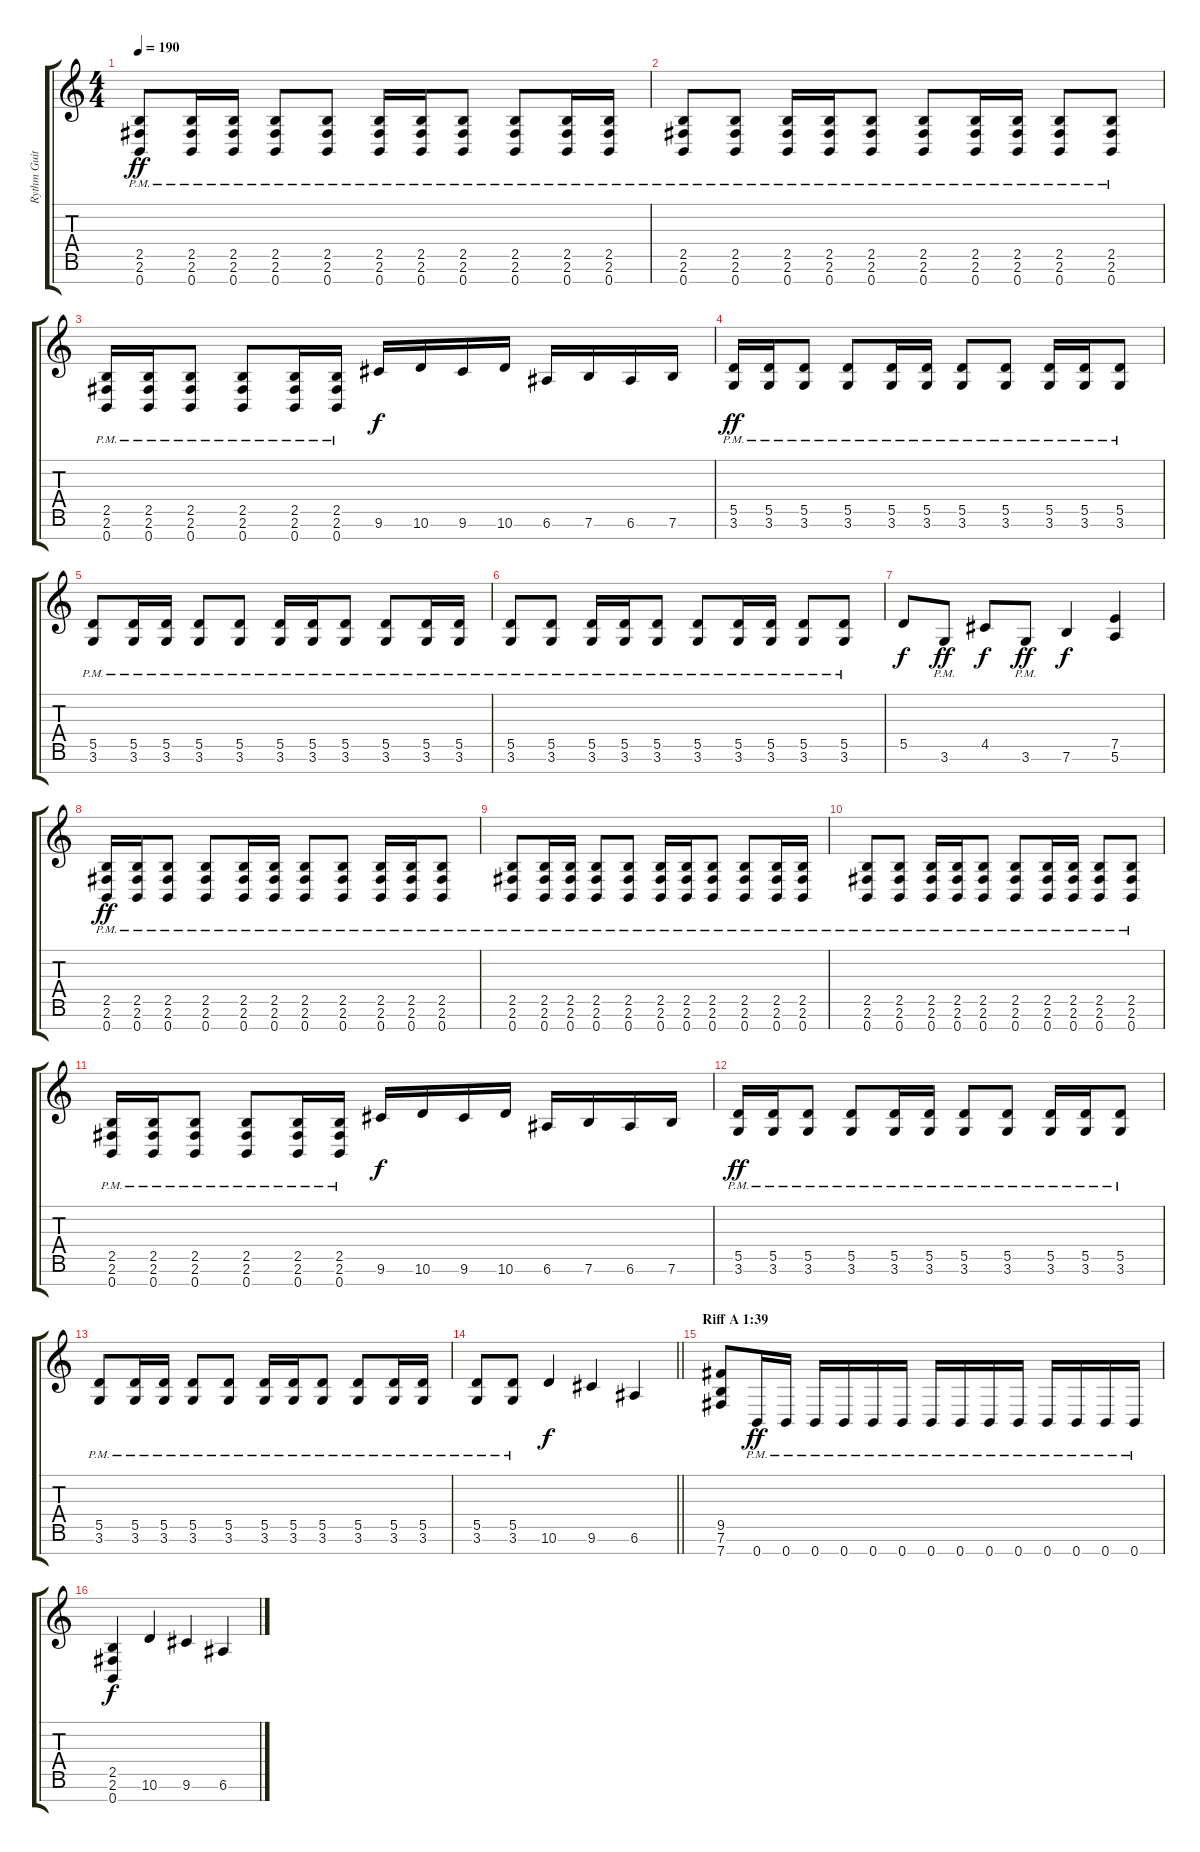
\track ("Rythm Guitar" "Rythm Guit") {instrument distortionguitar}
\staff {score tabs}
\tuning (E4 B3 G3 D3 A2 E2 B1) {hide}
\ts (4 4)
\tempo 190
\clef g2
\ks c
(2.5{pm} 2.6{pm} 0.7{pm}).8{dy ff} (2.5{pm} 2.6{pm} 0.7{pm}).16 (2.5{pm} 2.6{pm} 0.7{pm}).16 (2.5{pm} 2.6{pm} 0.7{pm}).8 (2.5{pm} 2.6{pm} 0.7{pm}).8 (2.5{pm} 2.6{pm} 0.7{pm}).16 (2.5{pm} 2.6{pm} 0.7{pm}).16 (2.5{pm} 2.6{pm} 0.7{pm}).8 (2.5{pm} 2.6{pm} 0.7{pm}).8 (2.5{pm} 2.6{pm} 0.7{pm}).16 (2.5{pm} 2.6{pm} 0.7{pm}).16 |
(2.5{pm} 2.6{pm} 0.7{pm}).8 (2.5{pm} 2.6{pm} 0.7{pm}).8 (2.5{pm} 2.6{pm} 0.7{pm}).16 (2.5{pm} 2.6{pm} 0.7{pm}).16 (2.5{pm} 2.6{pm} 0.7{pm}).8 (2.5{pm} 2.6{pm} 0.7{pm}).8 (2.5{pm} 2.6{pm} 0.7{pm}).16 (2.5{pm} 2.6{pm} 0.7{pm}).16 (2.5{pm} 2.6{pm} 0.7{pm}).8 (2.5{pm} 2.6{pm} 0.7{pm}).8 |
(2.5{pm} 2.6{pm} 0.7{pm}).16 (2.5{pm} 2.6{pm} 0.7{pm}).16 (2.5{pm} 2.6{pm} 0.7{pm}).8 (2.5{pm} 2.6{pm} 0.7{pm}).8 (2.5{pm} 2.6{pm} 0.7{pm}).16 (2.5{pm} 2.6{pm} 0.7{pm}).16 9.6.16{dy f} 10.6.16 9.6.16 10.6.16 6.6.16 7.6.16 6.6.16 7.6.16 |
(5.5{pm} 3.6{pm}).16{dy ff} (5.5{pm} 3.6{pm}).16 (5.5{pm} 3.6{pm}).8 (5.5{pm} 3.6{pm}).8 (5.5{pm} 3.6{pm}).16 (5.5{pm} 3.6{pm}).16 (5.5{pm} 3.6{pm}).8 (5.5{pm} 3.6{pm}).8 (5.5{pm} 3.6{pm}).16 (5.5{pm} 3.6{pm}).16 (5.5{pm} 3.6{pm}).8 |
(5.5{pm} 3.6{pm}).8 (5.5{pm} 3.6{pm}).16 (5.5{pm} 3.6{pm}).16 (5.5{pm} 3.6{pm}).8 (5.5{pm} 3.6{pm}).8 (5.5{pm} 3.6{pm}).16 (5.5{pm} 3.6{pm}).16 (5.5{pm} 3.6{pm}).8 (5.5{pm} 3.6{pm}).8 (5.5{pm} 3.6{pm}).16 (5.5{pm} 3.6{pm}).16 |
(5.5{pm} 3.6{pm}).8 (5.5{pm} 3.6{pm}).8 (5.5{pm} 3.6{pm}).16 (5.5{pm} 3.6{pm}).16 (5.5{pm} 3.6{pm}).8 (5.5{pm} 3.6{pm}).8 (5.5{pm} 3.6{pm}).16 (5.5{pm} 3.6{pm}).16 (5.5{pm} 3.6{pm}).8 (5.5{pm} 3.6{pm}).8 |
5.5.8{dy f} 3.6{pm}.8{dy ff} 4.5.8{dy f} 3.6{pm}.8{dy ff} 7.6.4{dy f} (7.5 5.6).4 |
(2.5{pm} 2.6{pm} 0.7{pm}).16{dy ff} (2.5{pm} 2.6{pm} 0.7{pm}).16 (2.5{pm} 2.6{pm} 0.7{pm}).8 (2.5{pm} 2.6{pm} 0.7{pm}).8 (2.5{pm} 2.6{pm} 0.7{pm}).16 (2.5{pm} 2.6{pm} 0.7{pm}).16 (2.5{pm} 2.6{pm} 0.7{pm}).8 (2.5{pm} 2.6{pm} 0.7{pm}).8 (2.5{pm} 2.6{pm} 0.7{pm}).16 (2.5{pm} 2.6{pm} 0.7{pm}).16 (2.5{pm} 2.6{pm} 0.7{pm}).8 |
(2.5{pm} 2.6{pm} 0.7{pm}).8 (2.5{pm} 2.6{pm} 0.7{pm}).16 (2.5{pm} 2.6{pm} 0.7{pm}).16 (2.5{pm} 2.6{pm} 0.7{pm}).8 (2.5{pm} 2.6{pm} 0.7{pm}).8 (2.5{pm} 2.6{pm} 0.7{pm}).16 (2.5{pm} 2.6{pm} 0.7{pm}).16 (2.5{pm} 2.6{pm} 0.7{pm}).8 (2.5{pm} 2.6{pm} 0.7{pm}).8 (2.5{pm} 2.6{pm} 0.7{pm}).16 (2.5{pm} 2.6{pm} 0.7{pm}).16 |
(2.5{pm} 2.6{pm} 0.7{pm}).8 (2.5{pm} 2.6{pm} 0.7{pm}).8 (2.5{pm} 2.6{pm} 0.7{pm}).16 (2.5{pm} 2.6{pm} 0.7{pm}).16 (2.5{pm} 2.6{pm} 0.7{pm}).8 (2.5{pm} 2.6{pm} 0.7{pm}).8 (2.5{pm} 2.6{pm} 0.7{pm}).16 (2.5{pm} 2.6{pm} 0.7{pm}).16 (2.5{pm} 2.6{pm} 0.7{pm}).8 (2.5{pm} 2.6{pm} 0.7{pm}).8 |
(2.5{pm} 2.6{pm} 0.7{pm}).16 (2.5{pm} 2.6{pm} 0.7{pm}).16 (2.5{pm} 2.6{pm} 0.7{pm}).8 (2.5{pm} 2.6{pm} 0.7{pm}).8 (2.5{pm} 2.6{pm} 0.7{pm}).16 (2.5{pm} 2.6{pm} 0.7{pm}).16 9.6.16{dy f} 10.6.16 9.6.16 10.6.16 6.6.16 7.6.16 6.6.16 7.6.16 |
(5.5{pm} 3.6{pm}).16{dy ff} (5.5{pm} 3.6{pm}).16 (5.5{pm} 3.6{pm}).8 (5.5{pm} 3.6{pm}).8 (5.5{pm} 3.6{pm}).16 (5.5{pm} 3.6{pm}).16 (5.5{pm} 3.6{pm}).8 (5.5{pm} 3.6{pm}).8 (5.5{pm} 3.6{pm}).16 (5.5{pm} 3.6{pm}).16 (5.5{pm} 3.6{pm}).8 |
(5.5{pm} 3.6{pm}).8 (5.5{pm} 3.6{pm}).16 (5.5{pm} 3.6{pm}).16 (5.5{pm} 3.6{pm}).8 (5.5{pm} 3.6{pm}).8 (5.5{pm} 3.6{pm}).16 (5.5{pm} 3.6{pm}).16 (5.5{pm} 3.6{pm}).8 (5.5{pm} 3.6{pm}).8 (5.5{pm} 3.6{pm}).16 (5.5{pm} 3.6{pm}).16 |
\barLineRight lightlight
(5.5{pm} 3.6{pm}).8 (5.5{pm} 3.6{pm}).8 10.6.4{dy f} 9.6.4 6.6.4 |
\section ("" "Riff A 1:39")
(9.5 7.6 7.7).8 0.7{pm}.16{dy ff} 0.7{pm}.16 0.7{pm}.16 0.7{pm}.16 0.7{pm}.16 0.7{pm}.16 0.7{pm}.16 0.7{pm}.16 0.7{pm}.16 0.7{pm}.16 0.7{pm}.16 0.7{pm}.16 0.7{pm}.16 0.7{pm}.16 |
(2.5 2.6 0.7).4{dy f} 10.6.4 9.6.4 6.6.4
